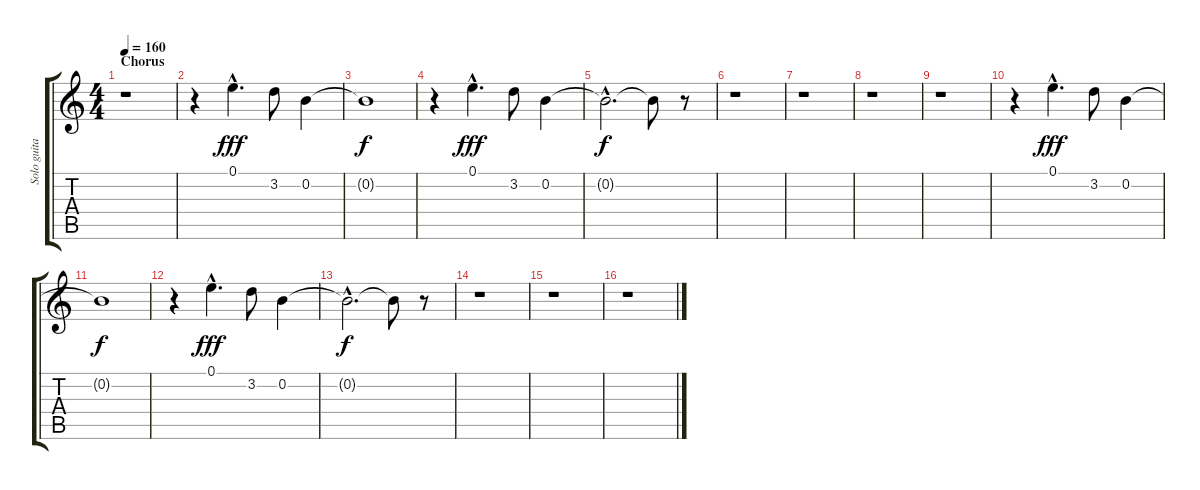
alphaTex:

\track ("Solo guitar # 2" "Solo guita") {instrument overdrivenguitar}
\staff {score tabs}
\tuning (E4 B3 G3 D3 A2 E2) {hide}
\ts (4 4)
\section ("" "Chorus")
\tempo 160
\clef g2
\ks c
r.1{dy fff} |
r.4 0.1{hac}.4{d} 3.2.8 0.2.4 |
0.2{t}.1{dy f} |
r.4 0.1{hac}.4{d dy fff} 3.2.8 0.2.4 |
0.2{hac t}.2{d dy f} 0.2{t}.8 r.8 |
r.1 |
r.1 |
r.1 |
r.1 |
r.4 0.1{hac}.4{d dy fff} 3.2.8 0.2.4 |
0.2{t}.1{dy f} |
r.4 0.1{hac}.4{d dy fff} 3.2.8 0.2.4 |
0.2{hac t}.2{d dy f} 0.2{t}.8 r.8 |
r.1 |
r.1 |
r.1
